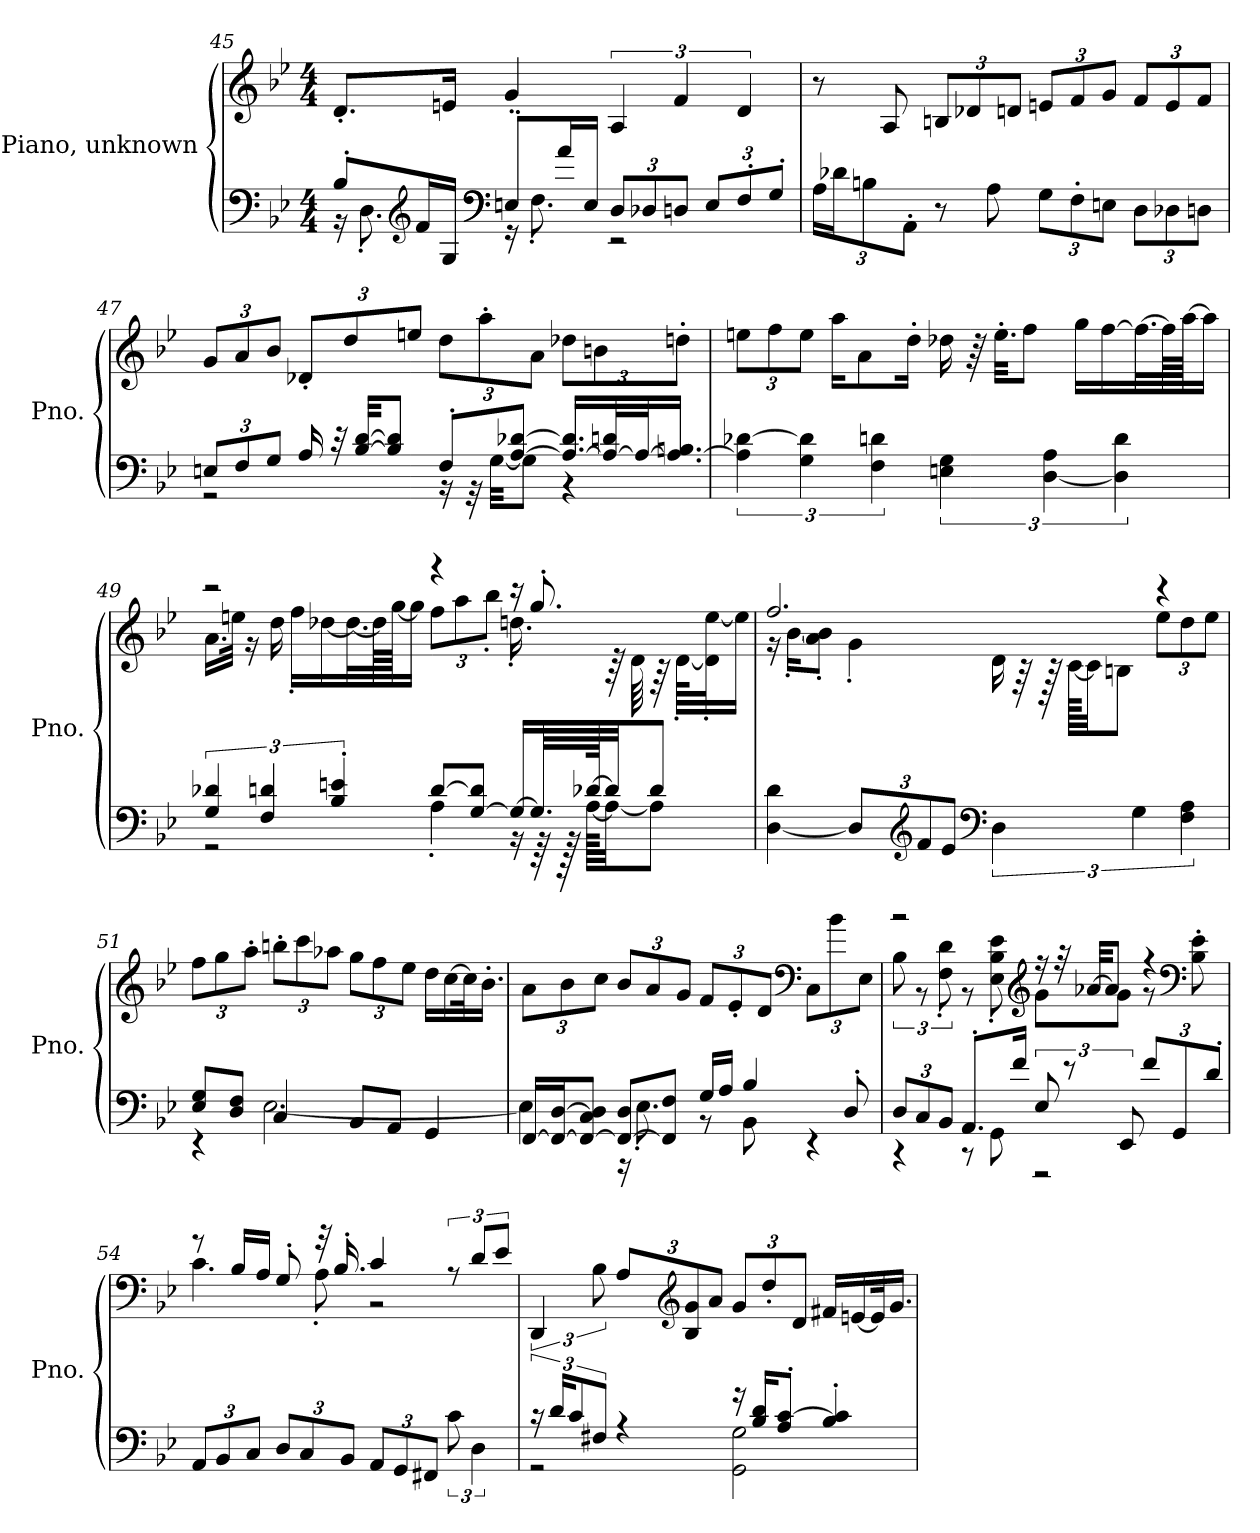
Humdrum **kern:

**kern	**kern
*part1	*part1
*staff2	*staff1
*I"Piano, unknown	*
*I'Pno.	*
!!LO:LB:g=z
*clefF4	*clefG2
*k[b-e-]	*k[b-e-]
*M4/4	*M4/4
=45	=45
*^	*
8B-'/L	16r	8.d'/L
.	8.D'\	.
*clefG2	*	*
16f/L	.	.
16G/JJ	.	16en/Jk
*clefF4	*	*
8En'/L	16r	4g'/
.	8.F'\	.
16a/L	.	.
16E/JJ	.	.
*Xbrackettup	*	*
12D/L	2r	6A/
12D-X/	.	.
12Dn/J	.	6f/
12E/L	.	.
12F'/	.	6d/
12G'/J	.	.
*v	*v	*
=46	=46
24A\LL	8r
24d-X\J	.
12Bn\	.
.	8A/
12AA'\J	.
*	*Xbrackettup
8r	12Bn/L
.	12d-X/
8A\	.
.	12dn/J
12G\L	12en/L
12F'\	12f/
12En\J	12g/J
12D\L	12f/L
12D-X\	12e/
12Dn\J	12f/J
!!LO:PB:g=z
=47	=47
*^	*
12En/L	2r	12g/L
12F/	.	12a/
12G/J	.	12b-/J
16A/	.	12d-X'/L
32r	.	.
.	.	12dd/
[32B-/ [32d/KKL	.	.
8B-/] 8d/]J	.	.
.	.	12een/J
8F'/L	16r	12dd\L
.	32r	.
.	.	12aa'\
.	[32G\KKL	.
[8A/ [8d-X/J	8G\J]	.
.	.	12a\J
16.A/_ 16.d-/]LL	4r	12dd-X\L
.	.	12bn\
32A/_ 32dn/L	.	.
32A/J_	.	.
16.A/_ 16.Bn/JJ	.	.
.	.	12ddn'\J
*v	*v	*
=48	=48
*brackettup	*
6A\] [6d-X\	12een\L
.	12ff\
6G\ 6d-\]	12ee\J
.	16aa\KL
.	8a\
6F\ 6dn\	.
.	16dd'\Jk
6En\ 6G\	16dd-X\
.	64r
.	32.ee'\KKL
.	8ff\J
[6D\ 6A\	.
.	16gg\LL
.	[16ff\
6D\] 6d\	.
.	32.ff\L_
.	128ff\LL]
.	[128aa\JJJ
.	16aa\JJ]
!!LO:LB:g=z
=49	=49
*^	*^
6G/ 6d-X/	2r	2r	16.a\LL
.	.	.	32een\JJk
.	.	.	16r
6F/ 6dn/	.	.	.
.	.	.	16dd\
.	.	.	16ff'\LL
.	.	.	[16dd-X\
6B-/' 6en/'	.	.	.
.	.	.	32.dd-\L_
.	.	.	128dd-\LL]
.	.	.	[128gg\JJJ
.	.	.	16gg\JJ]
[8d/L	4A'\	4r	12ff\L
.	.	.	12aa\
[8G/ 8d/]J	.	.	.
.	.	.	12bb-'\J
16G/LL_	16r	16r	16.ddn'\
64.G/LL]	64r	8.gg'/	.
.	128r	.	.
[128d-X/JK	[128A\KKLLL	.	.
32d-/JJ]	32A\JJ_	.	64r
.	.	.	64d\
8d-/J	8A\J]	.	64r
.	.	.	[64d'\KLLL
.	.	.	32d\]' [32ee\'J
.	.	.	16ee\JJ]
*v	*v	*	*
!!LO:LB:g=z	!!
=50	=50	=50
[4D\ 4d\	2.ff/	16r
.	.	[16b-'\KL
.	.	8a\' 8b-\]'J
*Xbrackettup	*	*
12D/L]	.	4g'\
*clefG2	*	*
12f/	.	.
12e-/J	.	.
*clefF4	*	*
*brackettup	*	*
6D\	.	16d\
.	.	64r
.	.	128r
.	.	[128c\KKLLL
.	.	32c\JJ]
.	.	8Bn\J
6G\	.	.
.	4r	12ee-\L
6F\ 6A\	.	12dd\
.	.	12ee-\J
*	*v	*v
=51	=51
*^	*
8E-/ 8G/L	4r	12ff\L
.	.	12gg\
8D/ 8F/J	.	.
.	.	12aa'\J
4C/	[2.E-\	12bbn'\L
.	.	12ccc\
.	.	12aa-X\J
8BB-/L	.	12gg\L
.	.	12ff\
8AA/J	.	.
.	.	12ee-\J
4GG/	.	16dd\LL
.	.	[16cc\
.	.	32cc\K]
.	.	16.b-'\JJ
!!LO:LB:g=z
=52	=52	=52
[16FF/LL	4E-\]	12a\L
16FF/_ [16D/J	.	.
.	.	12b-\
8FF/_ 8C/ 8D/]J	.	.
.	.	12cc\J
8FF/_ 8D/L	16r	12b-/L
.	8.E-'\	.
.	.	12a/
8FF/] 8F/J	.	.
.	.	12g/J
16G/LL	8r	12f/L
16A/JJ	.	.
.	.	12e-'/
4B-/	8BB-\	.
.	.	12d/J
*	*	*clefF4
.	4r	12C\L
.	.	12b-\
8D'/	.	.
.	.	12E-\J
=53	=53	=53
*	*	*^
*Xbrackettup	*	*	*brackettup
12D/L	4r	2r	12B-\
12C/	.	.	12r
12BB-/J	.	.	12F\' 12d\'
8.AA'/L	8r	.	8r
.	8GG\	.	8E-\' 8B-\' 8e-\'
16f/Jk	.	.	.
*	*	*clefG2	*
*brackettup	*	*	*
12E-/	2r	16r	8g\L
.	.	32r	.
12r	.	.	.
.	.	[32a-X/KKL	.
.	.	8a-/J]	8g\J
12EE-/	.	.	.
*Xbrackettup	*	*	*
12f/L	.	4r	8r
12GG/	.	.	.
*	*	*clefF4	*
.	.	.	8B-\' 8e-\'
12d'/J	.	.	.
*v	*v	*	*
!!LO:LB:g=z	!!
=54	=54	=54
12AA/L	8r	4.c\
12BB-/	.	.
.	16B-/LL	.
12C/J	.	.
.	16A/JJ	.
12D/L	8G'/	.
12C/	.	.
.	32r	8A'\
.	16.B-'/	.
12BB-/J	.	.
12AA/L	4c/	2r
12GG/	.	.
12FF#X/J	.	.
*brackettup	*	*
12c\	12r	.
6D\	12d/L	.
.	12e-/J	.
*	*v	*v
=55	=55
*^	*
24r	2r	6DD/
24d/KL	.	.
12c/	.	.
12F#X/J	.	12B-\
*	*	*Xbrackettup
4r	.	12A/L
*	*	*clefG2
.	.	12B-/ 12g/
.	.	12a/J
16r	2GG\ 2G\	12g/L
16B-/ 16d/KL	.	.
.	.	12dd'/
8A/' [8c/'J	.	.
.	.	12d/J
4B-/' 4c/]'	.	16f#X/LL
.	.	[16en/
.	.	32e/K]
.	.	16.g/JJ
*v	*v	*
=	=
*-	*-
